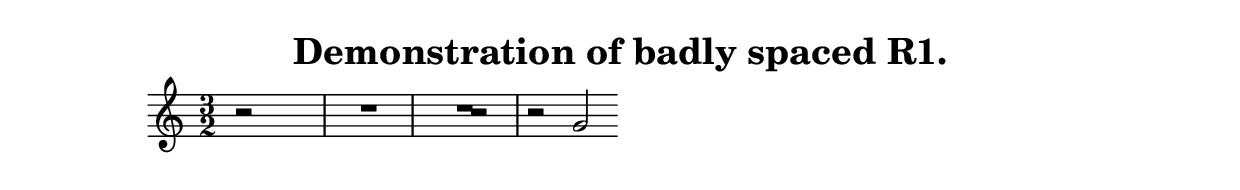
\version "2.12.3"
\header{
  title = "Demonstration of badly spaced R1." 
}
\score{
  <<
	\context Staff="default"
	{
	  \time 3/2
	  \partial 1
	  r2 | R1. | R1. |  r2 r2     g'
	}
      >>
	\layout {
	}
}
